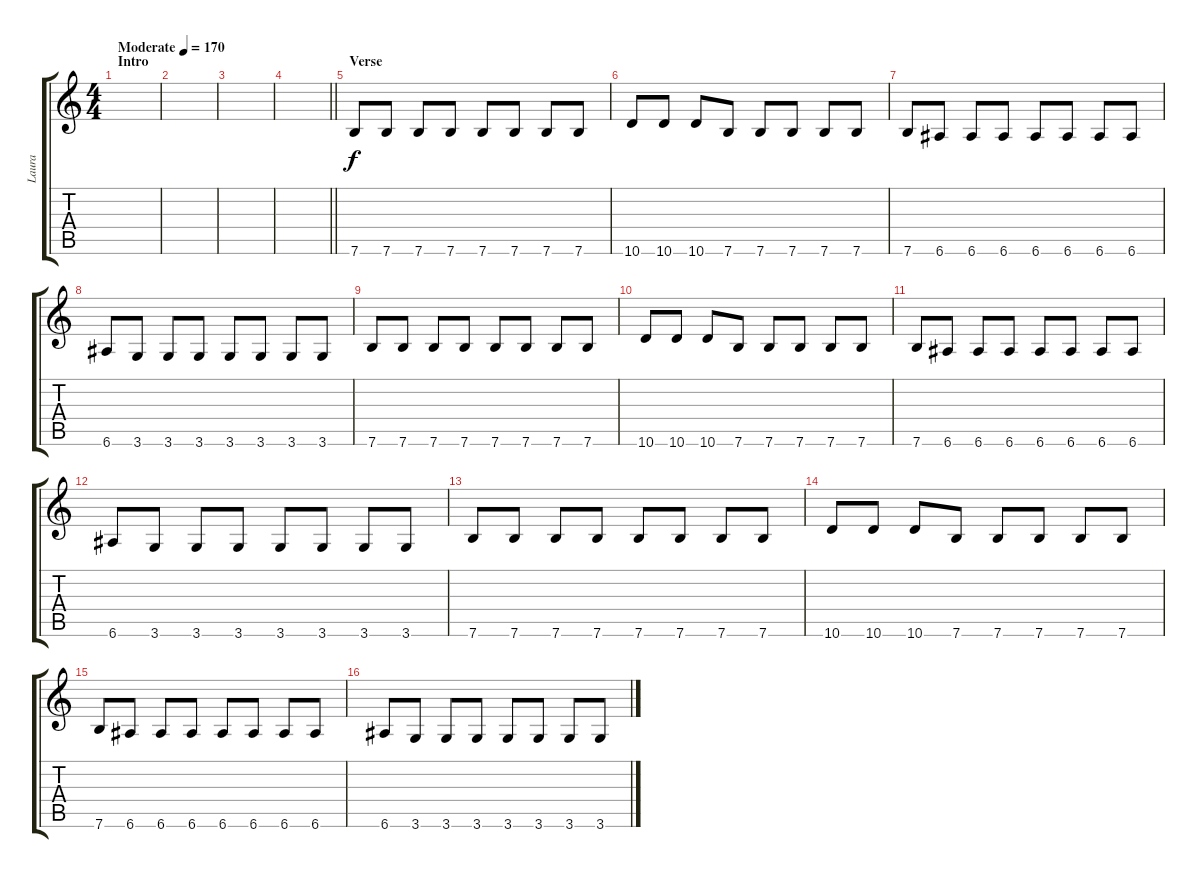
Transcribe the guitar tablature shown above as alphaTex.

\track ("Laura" "Laura") {instrument distortionguitar}
\staff {score tabs}
\tuning (E4 B3 G3 D3 A2 E2) {hide}
\ts (4 4)
\section ("" "Intro")
\tempo (170 "Moderate")
\clef g2
\ks c
|
|
|
\barLineRight lightlight
|
\section ("" "Verse")
7.6.8 7.6.8 7.6.8 7.6.8 7.6.8 7.6.8 7.6.8 7.6.8 |
10.6.8 10.6.8 10.6.8 7.6.8 7.6.8 7.6.8 7.6.8 7.6.8 |
7.6.8 6.6.8 6.6.8 6.6.8 6.6.8 6.6.8 6.6.8 6.6.8 |
6.6.8 3.6.8 3.6.8 3.6.8 3.6.8 3.6.8 3.6.8 3.6.8 |
7.6.8 7.6.8 7.6.8 7.6.8 7.6.8 7.6.8 7.6.8 7.6.8 |
10.6.8 10.6.8 10.6.8 7.6.8 7.6.8 7.6.8 7.6.8 7.6.8 |
7.6.8 6.6.8 6.6.8 6.6.8 6.6.8 6.6.8 6.6.8 6.6.8 |
6.6.8 3.6.8 3.6.8 3.6.8 3.6.8 3.6.8 3.6.8 3.6.8 |
7.6.8 7.6.8 7.6.8 7.6.8 7.6.8 7.6.8 7.6.8 7.6.8 |
10.6.8 10.6.8 10.6.8 7.6.8 7.6.8 7.6.8 7.6.8 7.6.8 |
7.6.8 6.6.8 6.6.8 6.6.8 6.6.8 6.6.8 6.6.8 6.6.8 |
6.6.8 3.6.8 3.6.8 3.6.8 3.6.8 3.6.8 3.6.8 3.6.8
